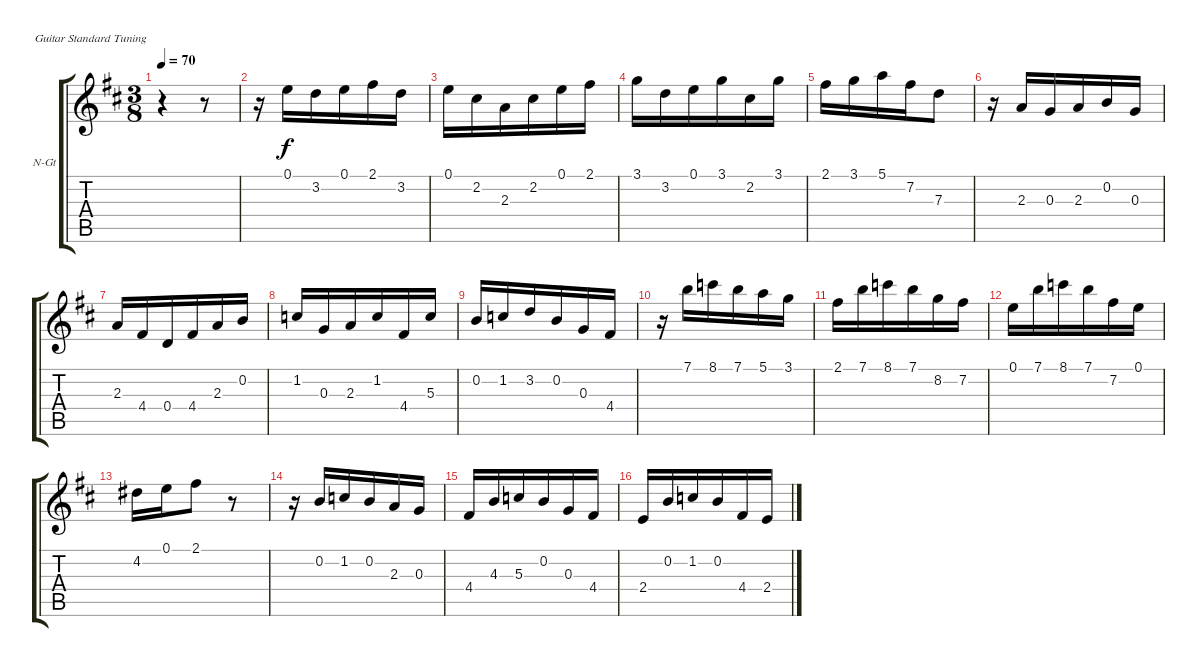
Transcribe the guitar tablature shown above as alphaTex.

\defaultSystemsLayout 4
\bracketExtendMode groupsimilarinstruments
\firstSystemTrackNameOrientation horizontal
\otherSystemsTrackNameOrientation horizontal
\track ("Nylon Guitar" "N-Gt") {instrument acousticguitarnylon}
\staff {score tabs}
\tuning (E4 B3 G3 D3 A2 E2)
\ts (3 8)
\tempo 70
\clef g2
\ks d
r.4{dy f} r.8 |
r.16 0.1.16 3.2.16 0.1.16 2.1.16 3.2.16 |
0.1.16 2.2.16 2.3.16 2.2.16 0.1.16 2.1.16 |
3.1.16 3.2.16 0.1.16 3.1.16 2.2.16 3.1.16 |
2.1.16 3.1.16 5.1.16 7.2.16 7.3.8 |
r.16 2.3.16 0.3.16 2.3.16 0.2.16 0.3.16 |
2.3.16 4.4.16 0.4.16 4.4.16 2.3.16 0.2.16 |
1.2.16 0.3.16 2.3.16 1.2.16 4.4.16 5.3.16 |
0.2.16 1.2.16 3.2.16 0.2.16 0.3.16 4.4.16 |
r.16 7.1.16 8.1.16 7.1.16 5.1.16 3.1.16 |
2.1.16 7.1.16 8.1.16 7.1.16 8.2.16 7.2.16 |
0.1.16 7.1.16 8.1.16 7.1.16 7.2.16 0.1.16 |
4.2.16 0.1.16 2.1.8 r.8 |
r.16 0.2.16 1.2.16 0.2.16 2.3.16 0.3.16 |
4.4.16 4.3.16 5.3.16 0.2.16 0.3.16 4.4.16 |
2.4.16 0.2.16 1.2.16 0.2.16 4.4.16 2.4.16
